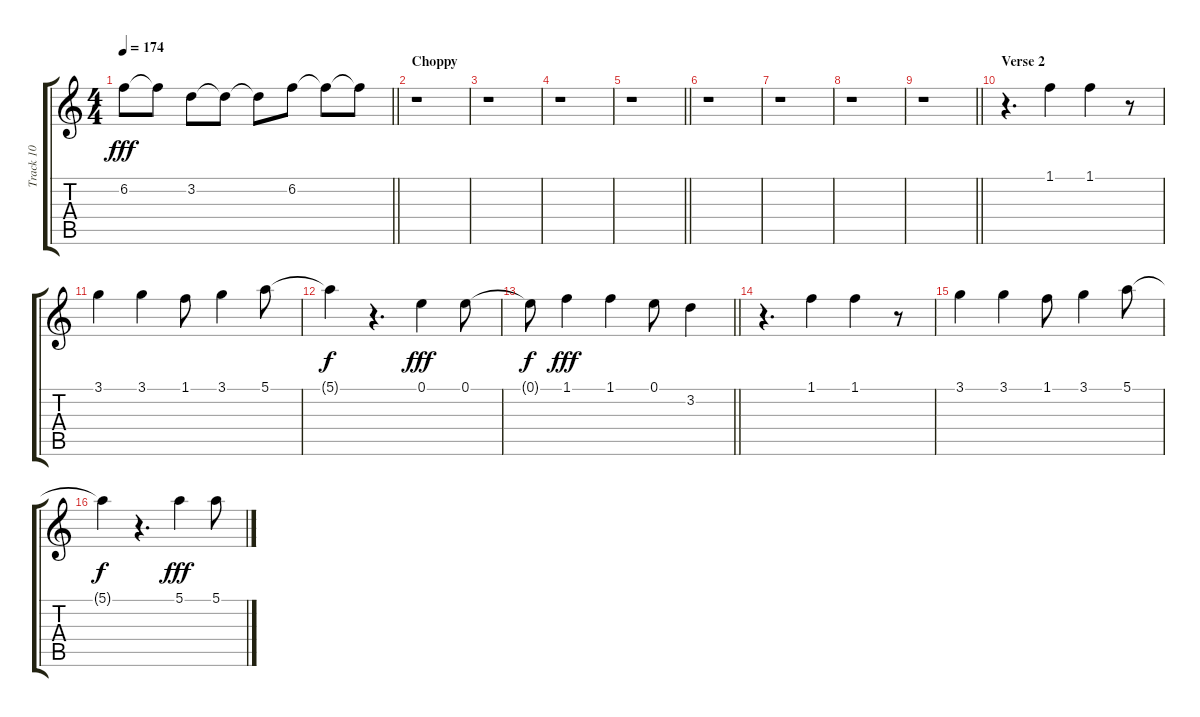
\track ("Track 10" "Track 10") {instrument contrabass}
\staff {score tabs}
\tuning (E4 B3 G3 D3 A2 E2) {hide}
\ts (4 4)
\tempo 174
\clef g2
\barLineRight lightlight
\ks c
6.2{t}.8{dy fff} 6.2{t}.8 3.2.8 3.2{t}.8 3.2{t}.8 6.2.8 6.2{t}.8 6.2{t}.8 |
\section ("" "Choppy")
r.1 |
r.1 |
r.1 |
\barLineRight lightlight
r.1 |
r.1 |
r.1 |
r.1 |
\barLineRight lightlight
r.1 |
\section ("" "Verse 2")
r.4{d} 1.1.4 1.1.4 r.8 |
3.1.4 3.1.4 1.1.8 3.1.4 5.1.8 |
5.1{t}.4{dy f} r.4{d} 0.1.4{dy fff} 0.1.8 |
\barLineRight lightlight
0.1{t}.8{dy f} 1.1.4{dy fff} 1.1.4 0.1.8 3.2.4 |
r.4{d} 1.1.4 1.1.4 r.8 |
3.1.4 3.1.4 1.1.8 3.1.4 5.1.8 |
5.1{t}.4{dy f} r.4{d} 5.1.4{dy fff} 5.1.8
